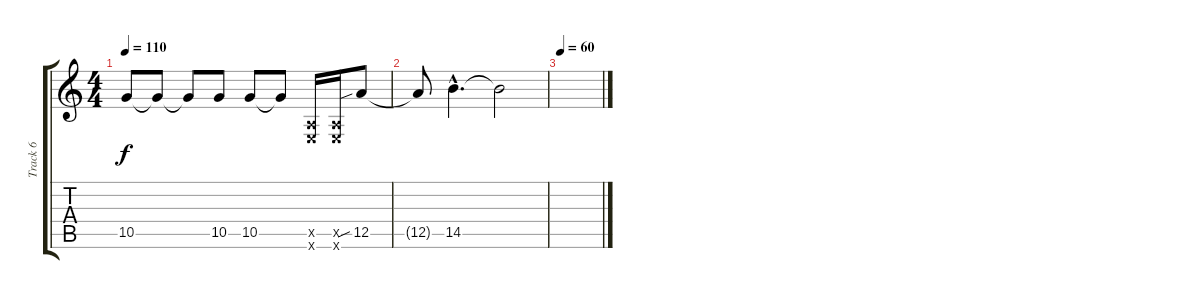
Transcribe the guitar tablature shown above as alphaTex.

\track ("Track 6" "Track 6") {instrument electricguitarjazz}
\staff {score tabs}
\tuning (E4 B3 G3 D3 A2 E2) {hide}
\ts (4 4)
\tempo 110
\clef g2
\ks c
10.5.8{dy f} 10.5{t}.8 10.5{t}.8 10.5.8 10.5.8 10.5{t}.8 (0.5{x} 0.6{x}).16 (0.5{x} 0.6{x}).16 12.5{sib}.8 |
12.5{t}.8 14.5{hac}.4{d} 14.5{t}.2 |
\tempo 60
